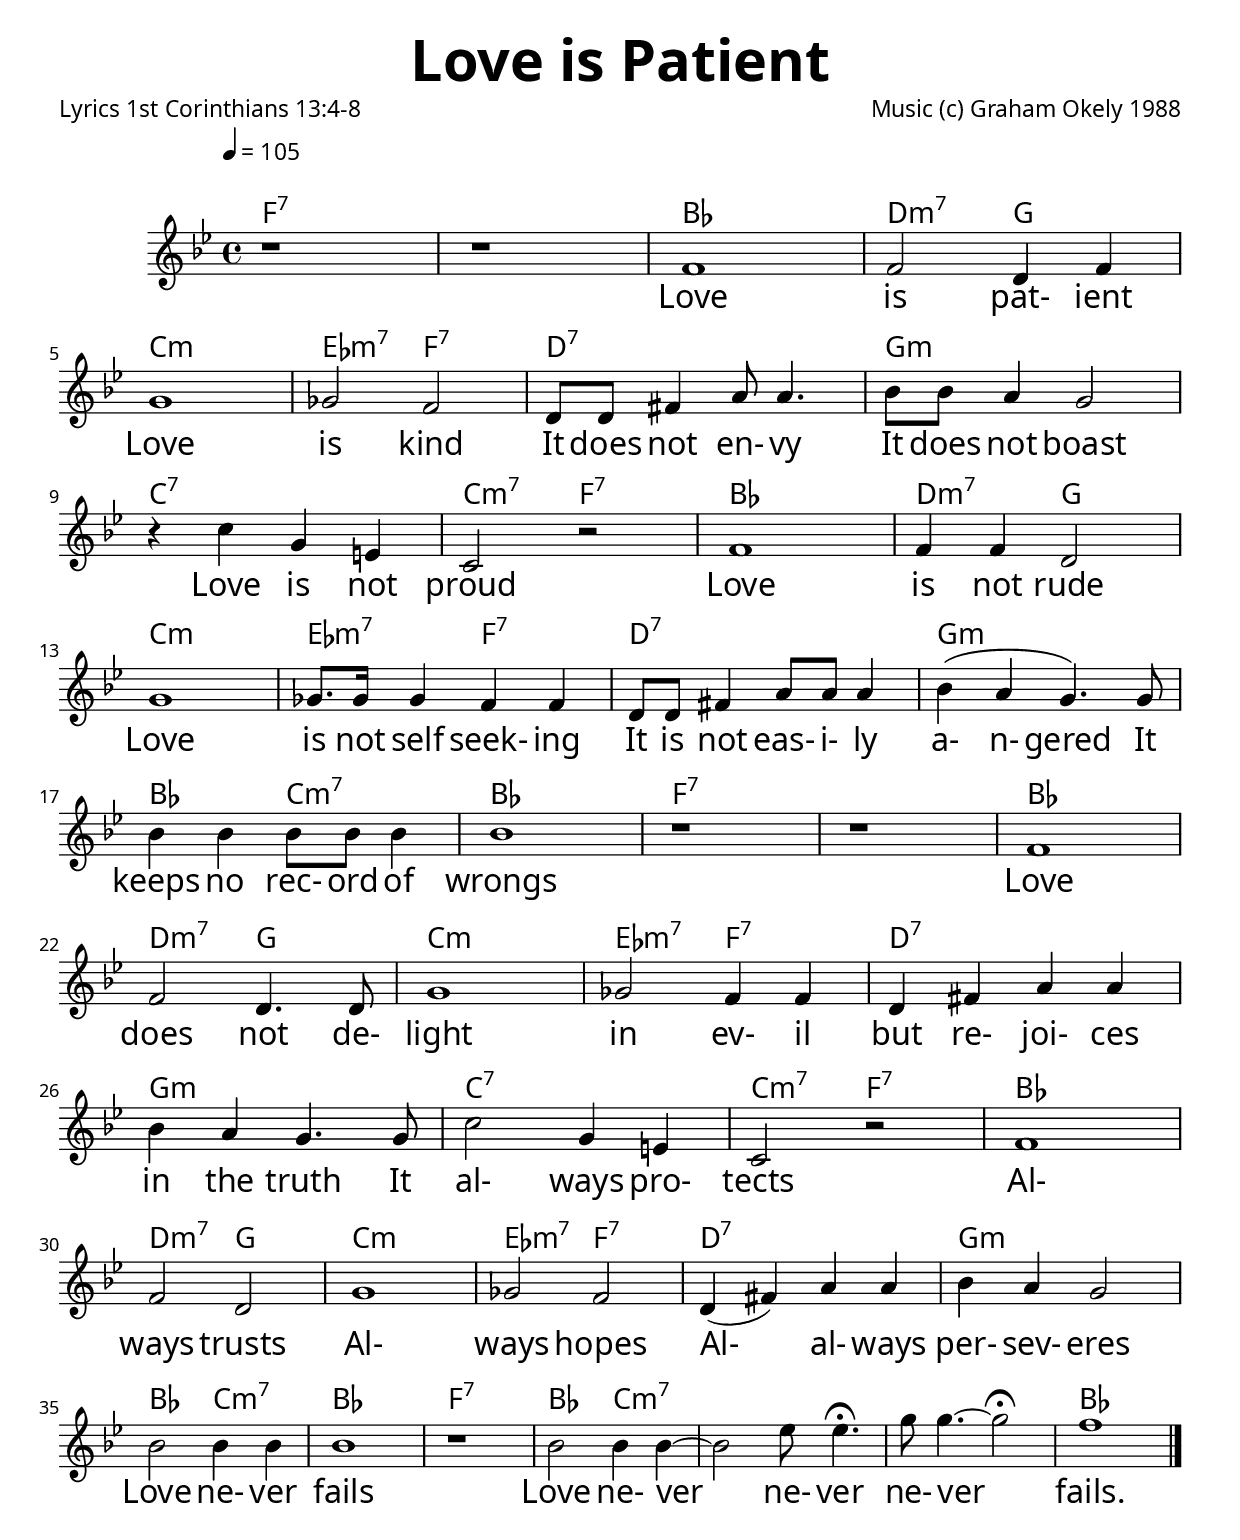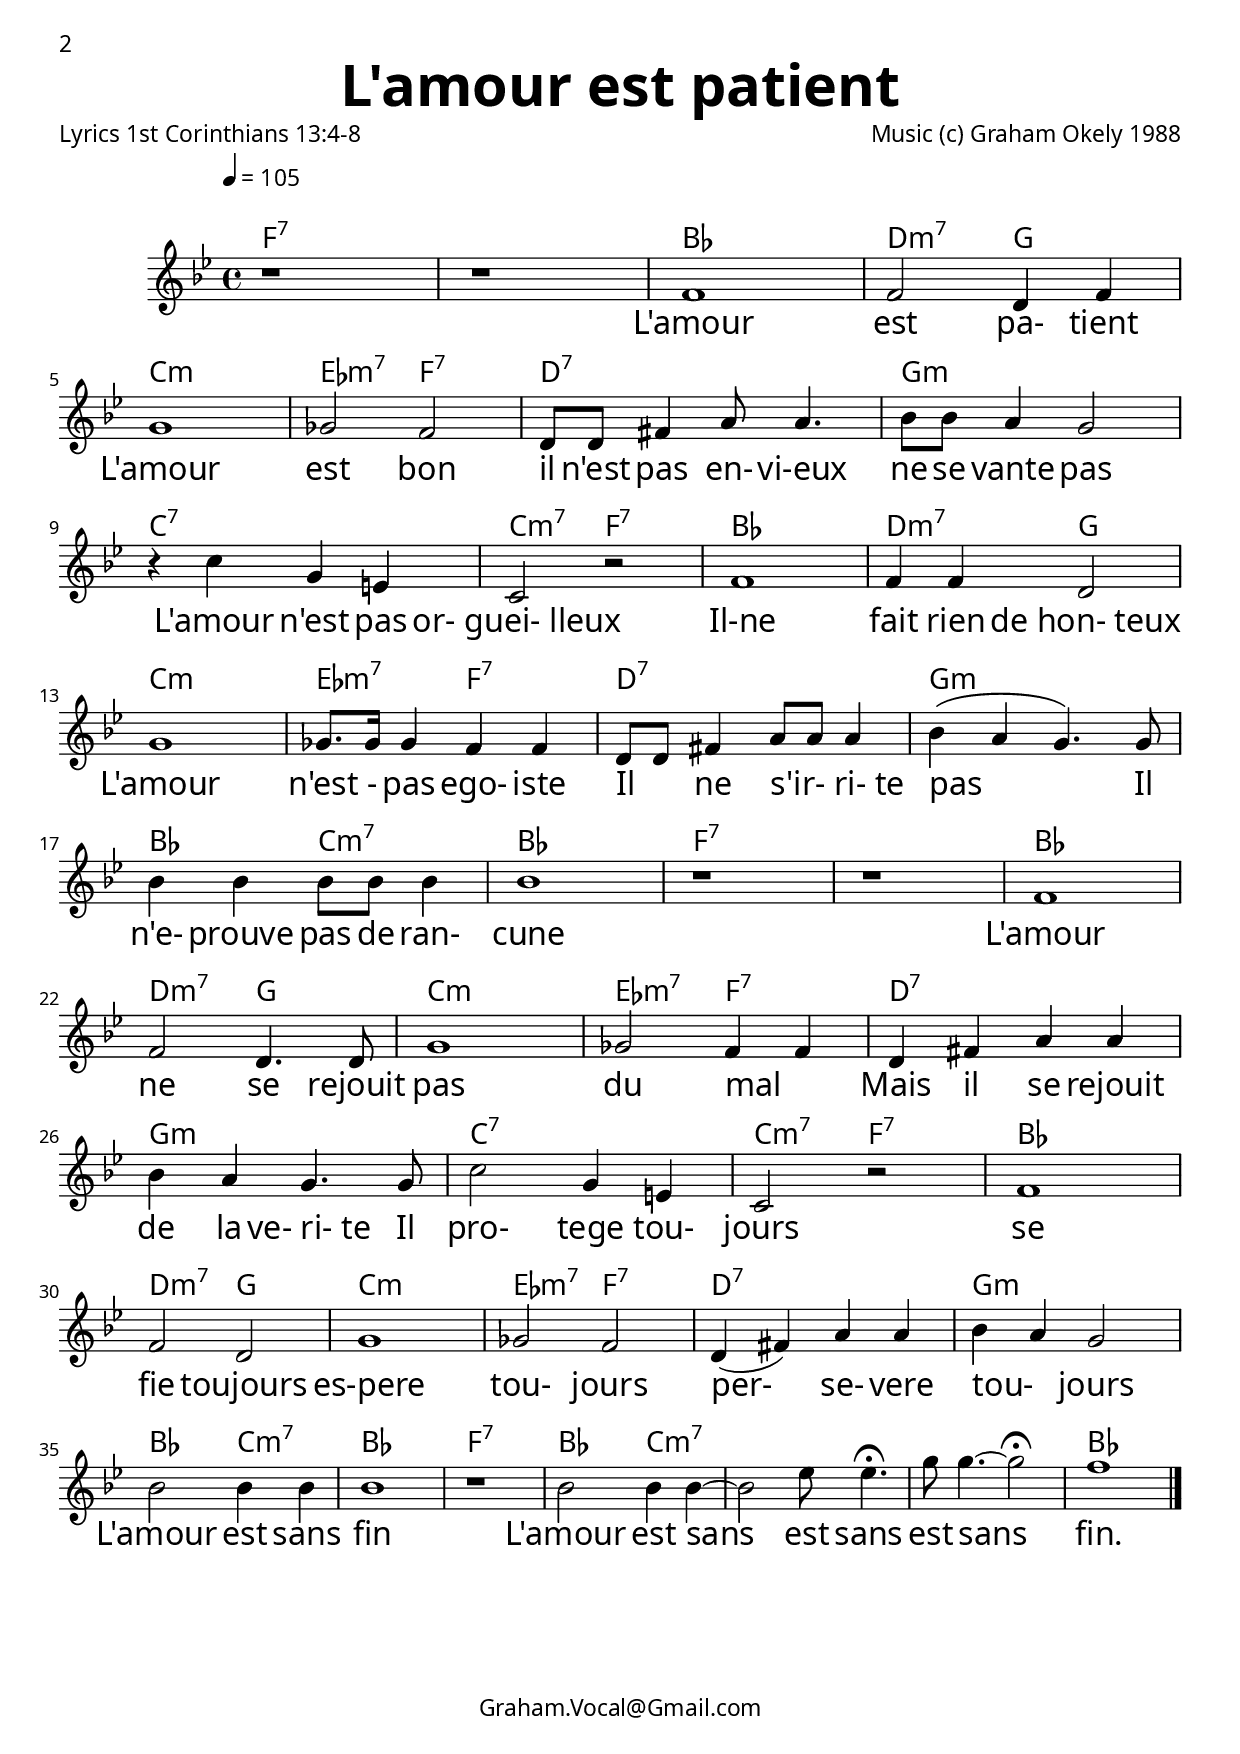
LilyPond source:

\version "2.16.0"  % necessary for upgrading to future LilyPond versions.
\header{
	title 			=	\markup \override #'(font-size . 8) "Love is Patient"
	composer		=	"Music (c) Graham Okely 1988"
	poet			=	"Lyrics 1st Corinthians 13:4-8"
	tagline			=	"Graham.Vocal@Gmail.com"
}
\paper {
	#(set-default-paper-size "a4")
	head-separation 		=	3\mm
	top-margin 			=	6\mm
	system-system-spacing #'padding =	#2
	ragged-bottom			=	##f
	ragged-last-bottom		=	##t
	system-count 			=	#9
myStaffSize = #20
#(define fonts
 (make-pango-font-tree "Go Boom!" 
"Go Boom!" 
"Go Boom!"
(/ myStaffSize 20)))
}
guitarChords = \chordmode {
  % Introduction
  \override ChordName   #'font-size = #+2
  \set majorSevenSymbol = "maj7"
  \set chordChanges = ##t
  f1:7 f1:7 
  % verse 1
  bes1 d2:m7 g c1:m es2:m7 f:7
  d1:7 g:m c:7 c2:m7 f:7
  bes1 d2:m7 g c1:m es2:m7 f:7
  d1:7 g1:m  bes2 c:m7 bes1
  % Break
  f1:7 f1:7
  % Verse 2
  bes1 d2:m7 g c1:m es2:m7 f:7
  d1:7 g:m c:7 c2:m7 f:7
  bes1 d2:m7 g c1:m es2:m7 f:7
  d1:7 g1:m
  % Repeated tag
  bes2 c:m7 bes1 f:7
  bes2 c:m7 c1:m7 c1:m7
  bes1
  }
verseMelody =  \relative c' {
	\override Score.MetronomeMark #'padding = #6
	\tempo 4=105
	\time 4/4
	\clef treble
	\key bes \major
	\set fontSize = #+1
	% Introduction
	r1 r1 
	% Love is patient
	f1 f2 d4 f \break		
	%  Love is kind 
	g1 ges2 f 
	% It does not envy
	d8 d fis4 a8 a4. 	
	% it does not boast
	bes8 bes a4 g2	\break	
	%Love is not proud
	r4 c g e c2 r2 
	% Love is not rude
	f1 f4 f4 d2 \break
	% Love is not self seeking
	g1 ges8. ges16 ges4 f f	
	% It is not easily angered
	d8 d fis4 a8 a a4 bes4\( a g4.\) g8
	% It keeps no record of wrongs
	bes4 bes bes8 bes bes4 bes1
	%======================================
	% Break
	r1 r1
	%======================================
	% verse 2
	% Love does not de
	f1 \break f2 d4. d8 		
	%  light in evil 
	g1 ges2 f4 f 
	% But rejoices 
	d4 fis a a \break
	% in the truth it
	bes4 a g4. g8		
	% always protects
	c2 g4 e c2 r2		
	% always trusts
	f1 \break f2 d2 
	% always hopes
	g1 ges2 f	
	% always persevers
	d4 ( fis) a4 a
	bes4 a g2 \break
        bes2 bes4 bes4 bes1 r1
        bes2 bes4 bes4 ~ 
        bes2 ees8 ees4. \fermata | 
        g8 g4. ~ g2 \fermata | 
        f1 \bar "|." 
	\break
}
verseWords = \lyricmode {
    \override LyricText #'font-size = #+3
    %======================================
    % Verse 1
    Love is pat- ient
    Love is kind
    It does not en- vy
    It does not boast
    Love is not proud
    Love is not rude
    Love is not self seek- ing
    It is not eas- i- ly a- n- gered
    It keeps no rec- ord of wrongs
    %======================================
    % Break   
    %======================================
    % Verse 2
    Love does not 
    de- light in ev- il
    but re- joi- ces in the truth
    It al- ways pro- tects
    Al- ways trusts
    Al- ways hopes
    Al-  al- ways per- sev- eres
    Love ne- ver fails
    Love ne- ver ne- ver ne- ver fails.
    %======================================
}
frenchWords = \lyricmode {
    \override LyricText #'font-size = #+3
    % French
    % Love is pat- ient
    L'amour est pa- tient
    % Love is kind
    L'amour est bon
    % It does not en- vy
    il n'est pas en- vi-eux
    % It does not boast
    ne se vante pas 
    % Love is not proud
    L'amour n'est pas or-_guei-_lleux
    % Love is not rude
    Il-ne fait rien de_hon-_teux
    % Love is not self seek- ing
    L'amour n'est - pas ego- iste
	    % It is not eas- i- ly a- n- gered
	    % Il n'est pas fac- ile- ment irrite _ _  
	    % (alt. Il ne s'irrite pas)
    Il _ ne s'ir-_ri-_te _ _ pas  _ _  
    % It keeps no rec- ord of wrongs
    Il n'e- prouve pas de ran- cune
	    % il ne garde aucun memoire de maux 
	    % (alt. Il n'eprouve pas de rancune)
    % vese 2
    % Love does not
    L'amour ne se
    % de- light in ev- il
    rejouit pas du mal _
    % but re- joi- ces in the truth
    Mais il se rejouit de la ve-_ri-_te
    % It al- ways pro- tects
    Il pro- tege tou- jours
    % Al- ways trusts
    se fie toujours
    % Al- ways hoes
    es-pere tou- jours
    % Al-  al- ways per- sev- eres
    per- se- vere tou- _ jours
    % Love ne- ver fails
    L'amour est sans fin
    L'amour est sans est sans est sans fin.
}

\bookpart {
       \score {
       <<
           \new ChordNames \guitarChords
           \new Voice = "one" \verseMelody
           \new Lyrics \lyricsto "one" \verseWords
       >>
       }
}

% French
\bookpart  {
      \header{
          title 		=	\markup \override #'(font-size . 8) "L'amour est patient"
          translator_to_French 	=	" (French by Andrew Tanner)"
      }
      \score {
            <<
                \new ChordNames \guitarChords
                \new Voice = "one" \verseMelody
                \new Lyrics \lyricsto "one" \frenchWords
            >>
      }
% --format=png -dresolution=300
}